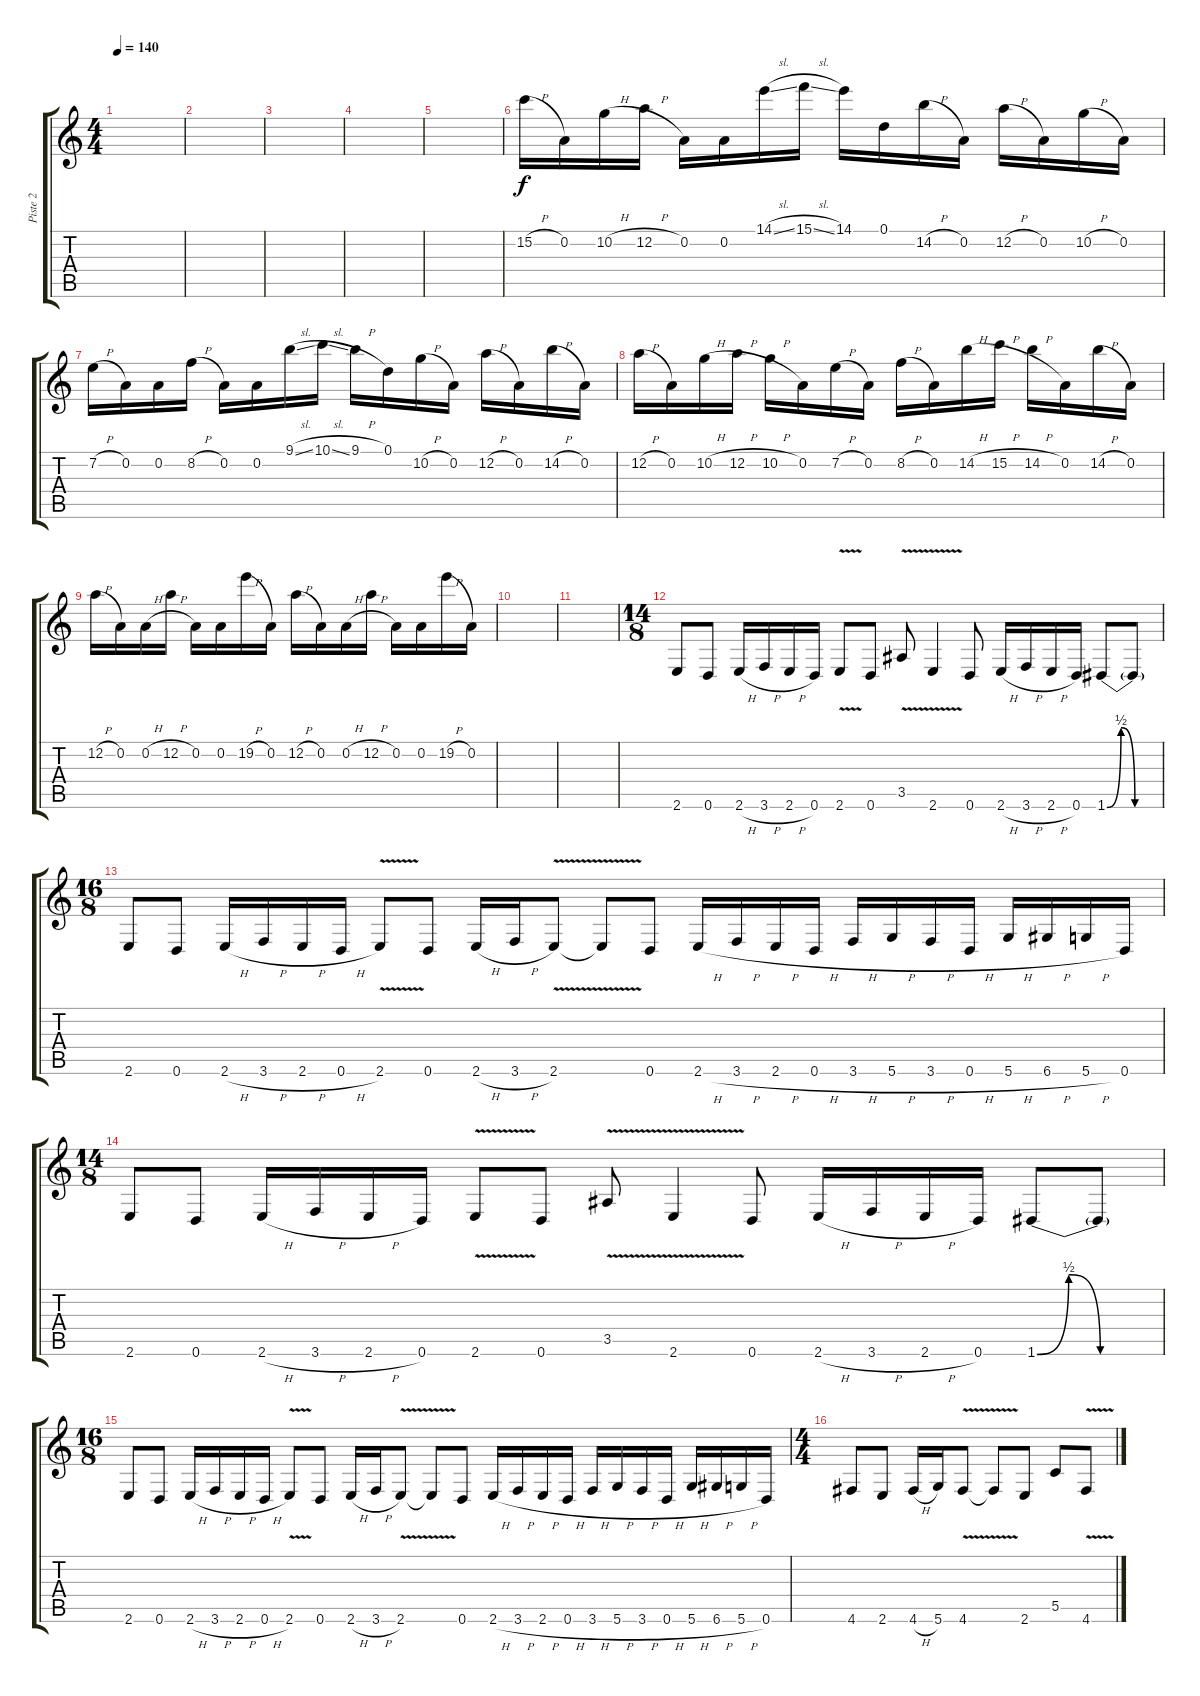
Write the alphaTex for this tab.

\track ("Piste 2" "Piste 2") {instrument distortionguitar}
\staff {score tabs}
\tuning (D4 A3 F3 C3 G2 D2) {hide}
\ts (4 4)
\tempo 140
\clef g2
\ks c
|
|
|
|
|
15.2{h}.16 0.2.16 10.2{h}.16 12.2{h}.16 0.2.16 0.2.16 14.1{sl}.16 15.1{sl}.16 14.1.16 0.1.16 14.2{h}.16 0.2.16 12.2{h}.16 0.2.16 10.2{h}.16 0.2.16 |
7.2{h}.16 0.2.16 0.2.16 8.2{h}.16 0.2.16 0.2.16 9.1{sl}.16 10.1{sl}.16 9.1{h}.16 0.1.16 10.2{h}.16 0.2.16 12.2{h}.16 0.2.16 14.2{h}.16 0.2.16 |
12.2{h}.16 0.2.16 10.2{h}.16 12.2{h}.16 10.2{h}.16 0.2.16 7.2{h}.16 0.2.16 8.2{h}.16 0.2.16 14.2{h}.16 15.2{h}.16 14.2{h}.16 0.2.16 14.2{h}.16 0.2.16 |
12.2{h}.16 0.2.16 0.2{h}.16 12.2{h}.16 0.2.16 0.2.16 19.2{h}.16 0.2.16 12.2{h}.16 0.2.16 0.2{h}.16 12.2{h}.16 0.2.16 0.2.16 19.2{h}.16 0.2.16 |
|
|
\ts (14 8)
2.6.8 0.6.8 2.6{h}.16 3.6{h}.16 2.6{h}.16 0.6.16 2.6{v}.8 0.6.8 3.5{v}.8 2.6{v}.4 0.6.8 2.6{h}.16 3.6{h}.16 2.6{h}.16 0.6.16 1.6{be (custom 0 0 15 2 30 0 60 0)}.8 1.6{t}.8 |
\ts (16 8)
2.6.8 0.6.8 2.6{h}.16 3.6{h}.16 2.6{h}.16 0.6{h}.16 2.6{v}.8 0.6.8 2.6{h}.16 3.6{h}.16 2.6{v}.8 2.6{t}.8 0.6.8 2.6{h}.16 3.6{h}.16 2.6{h}.16 0.6{h}.16 3.6{h}.16 5.6{h}.16 3.6{h}.16 0.6{h}.16 5.6{h}.16 6.6{h}.16 5.6{h}.16 0.6.16 |
\ts (14 8)
2.6.8 0.6.8 2.6{h}.16 3.6{h}.16 2.6{h}.16 0.6.16 2.6{v}.8 0.6.8 3.5{v}.8 2.6{v}.4 0.6.8 2.6{h}.16 3.6{h}.16 2.6{h}.16 0.6.16 1.6{be (custom 0 0 15 2 30 0 60 0)}.8 1.6{t}.8 |
\ts (16 8)
2.6.8 0.6.8 2.6{h}.16 3.6{h}.16 2.6{h}.16 0.6{h}.16 2.6{v}.8 0.6.8 2.6{h}.16 3.6{h}.16 2.6{v}.8 2.6{t}.8 0.6.8 2.6{h}.16 3.6{h}.16 2.6{h}.16 0.6{h}.16 3.6{h}.16 5.6{h}.16 3.6{h}.16 0.6{h}.16 5.6{h}.16 6.6{h}.16 5.6{h}.16 0.6.16 |
\ts (4 4)
4.6.8 2.6.8 4.6{h}.16 5.6.16 4.6{v}.8 4.6{t}.8 2.6.8 5.5.8 4.6{v}.8
